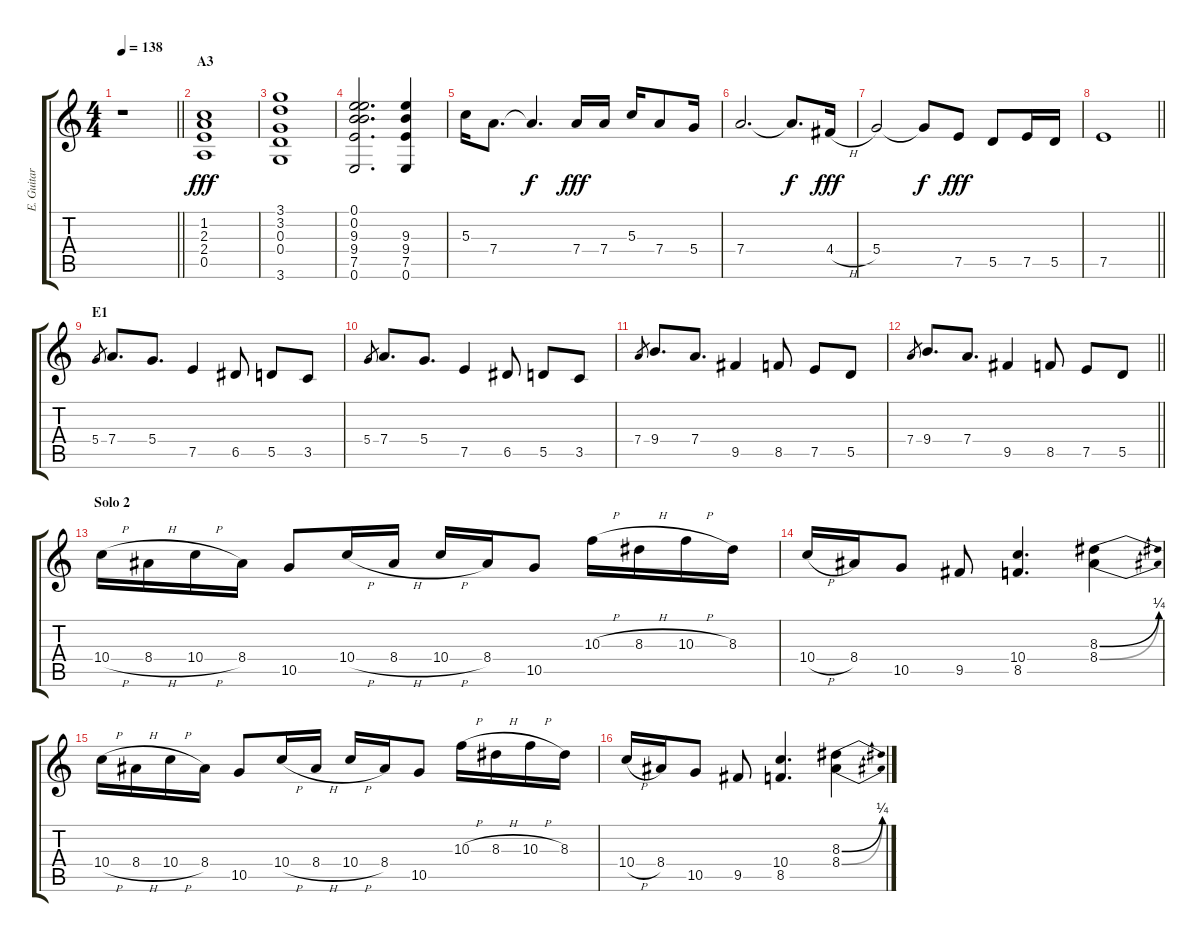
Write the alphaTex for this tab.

\track ("E. Guitar 2" "E. Guitar ") {instrument distortionguitar}
\staff {score tabs}
\tuning (E4 B3 G3 D3 A2 E2) {hide}
\ts (4 4)
\tempo 138
\clef g2
\barLineRight lightlight
\ks c
r.1{dy f} |
\section ("" "A3")
(1.2 2.3 2.4 0.5).1{dy fff} |
(3.1 3.2 0.3 0.4 3.6).1 |
(0.1 0.2 9.3 9.4 7.5 0.6).2{d} (9.3 9.4 7.5 0.6).4 |
5.3.16 7.4.8{d} 7.4{t}.4{d dy f} 7.4.16{dy fff} 7.4.16 5.3.16 7.4.8 5.4.16 |
7.4.2{d} 7.4{t}.8{d dy f} 4.4{h}.16{dy fff} |
5.4.2 5.4{t}.8{dy f} 7.5.8{dy fff} 5.5.8 7.5.16 5.5.16 |
\barLineRight lightlight
7.5.1 |
\section ("" "E1")
5.4.8{gr} 7.4.8{d} 5.4.8{d} 7.5.4 6.5.8 5.5.8 3.5.8 |
5.4.8{gr} 7.4.8{d} 5.4.8{d} 7.5.4 6.5.8 5.5.8 3.5.8 |
7.4.8{gr} 9.4.8{d} 7.4.8{d} 9.5.4 8.5.8 7.5.8 5.5.8 |
\barLineRight lightlight
7.4.8{gr} 9.4.8{d} 7.4.8{d} 9.5.4 8.5.8 7.5.8 5.5.8 |
\section ("" "Solo 2")
10.4{h}.16 8.4{h}.16 10.4{h}.16 8.4.16 10.5.8 10.4{h}.16 8.4{h}.16 10.4{h}.16 8.4.16 10.5.8 10.3{h}.16 8.3{h}.16 10.3{h}.16 8.3.16 |
10.4{h}.16 8.4.16 10.5.8 9.5.8 (10.4 8.5).4{d} (8.3{be (bend 0 0 60 1)} 8.4{be (bend 0 0 60 1)}).4 |
10.4{h}.16 8.4{h}.16 10.4{h}.16 8.4.16 10.5.8 10.4{h}.16 8.4{h}.16 10.4{h}.16 8.4.16 10.5.8 10.3{h}.16 8.3{h}.16 10.3{h}.16 8.3.16 |
10.4{h}.16 8.4.16 10.5.8 9.5.8 (10.4 8.5).4{d} (8.3{be (bend 0 0 60 1)} 8.4{be (bend 0 0 60 1)}).4
